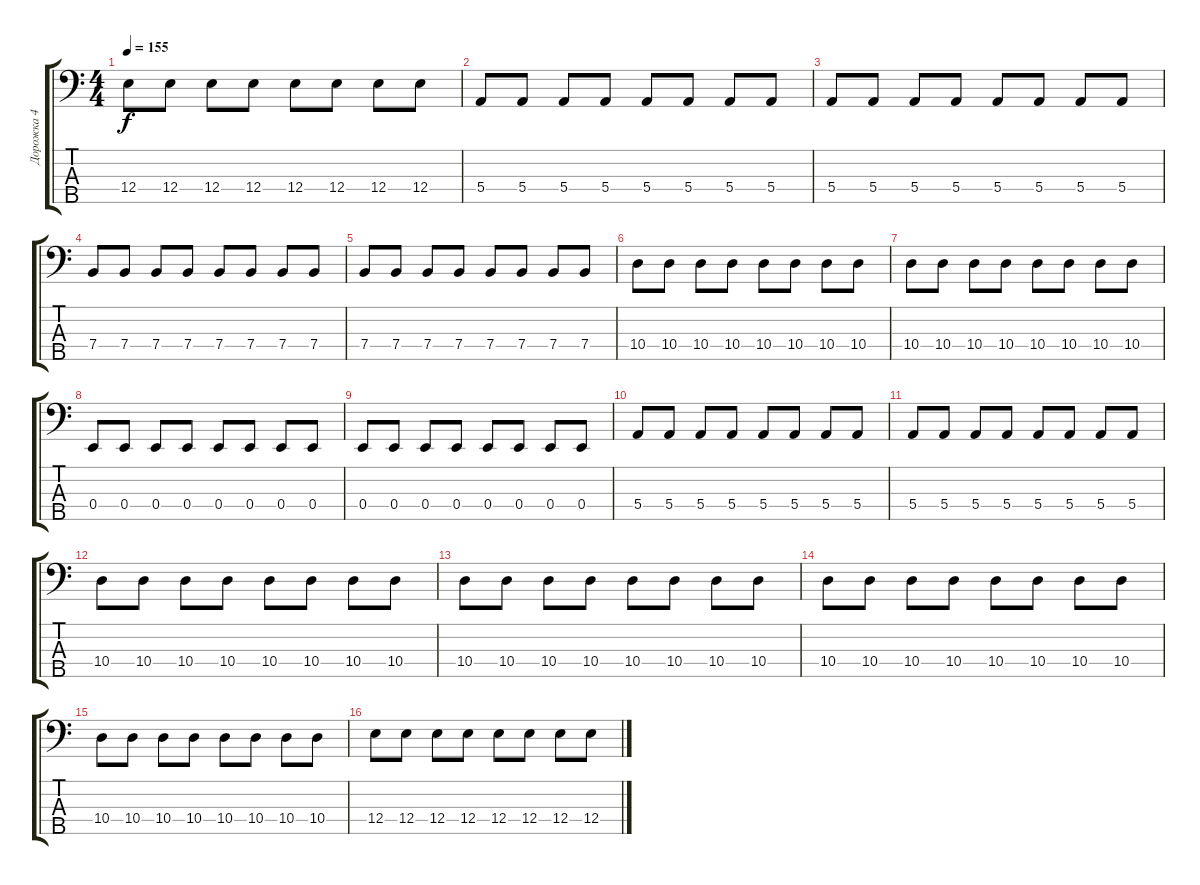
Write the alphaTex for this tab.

\track ("Дорожка 4" "Дорожка 4") {instrument electricbasspick}
\staff {score tabs}
\tuning (G2 D2 A1 E1 B0) {hide}
\ts (4 4)
\tempo 155
\clef f4
\ks c
12.4.8{dy f} 12.4.8 12.4.8 12.4.8 12.4.8 12.4.8 12.4.8 12.4.8 |
5.4.8 5.4.8 5.4.8 5.4.8 5.4.8 5.4.8 5.4.8 5.4.8 |
5.4.8 5.4.8 5.4.8 5.4.8 5.4.8 5.4.8 5.4.8 5.4.8 |
7.4.8 7.4.8 7.4.8 7.4.8 7.4.8 7.4.8 7.4.8 7.4.8 |
7.4.8 7.4.8 7.4.8 7.4.8 7.4.8 7.4.8 7.4.8 7.4.8 |
10.4.8 10.4.8 10.4.8 10.4.8 10.4.8 10.4.8 10.4.8 10.4.8 |
10.4.8 10.4.8 10.4.8 10.4.8 10.4.8 10.4.8 10.4.8 10.4.8 |
0.4.8 0.4.8 0.4.8 0.4.8 0.4.8 0.4.8 0.4.8 0.4.8 |
0.4.8 0.4.8 0.4.8 0.4.8 0.4.8 0.4.8 0.4.8 0.4.8 |
5.4.8 5.4.8 5.4.8 5.4.8 5.4.8 5.4.8 5.4.8 5.4.8 |
5.4.8 5.4.8 5.4.8 5.4.8 5.4.8 5.4.8 5.4.8 5.4.8 |
10.4.8 10.4.8 10.4.8 10.4.8 10.4.8 10.4.8 10.4.8 10.4.8 |
10.4.8 10.4.8 10.4.8 10.4.8 10.4.8 10.4.8 10.4.8 10.4.8 |
10.4.8 10.4.8 10.4.8 10.4.8 10.4.8 10.4.8 10.4.8 10.4.8 |
10.4.8 10.4.8 10.4.8 10.4.8 10.4.8 10.4.8 10.4.8 10.4.8 |
12.4.8 12.4.8 12.4.8 12.4.8 12.4.8 12.4.8 12.4.8 12.4.8
